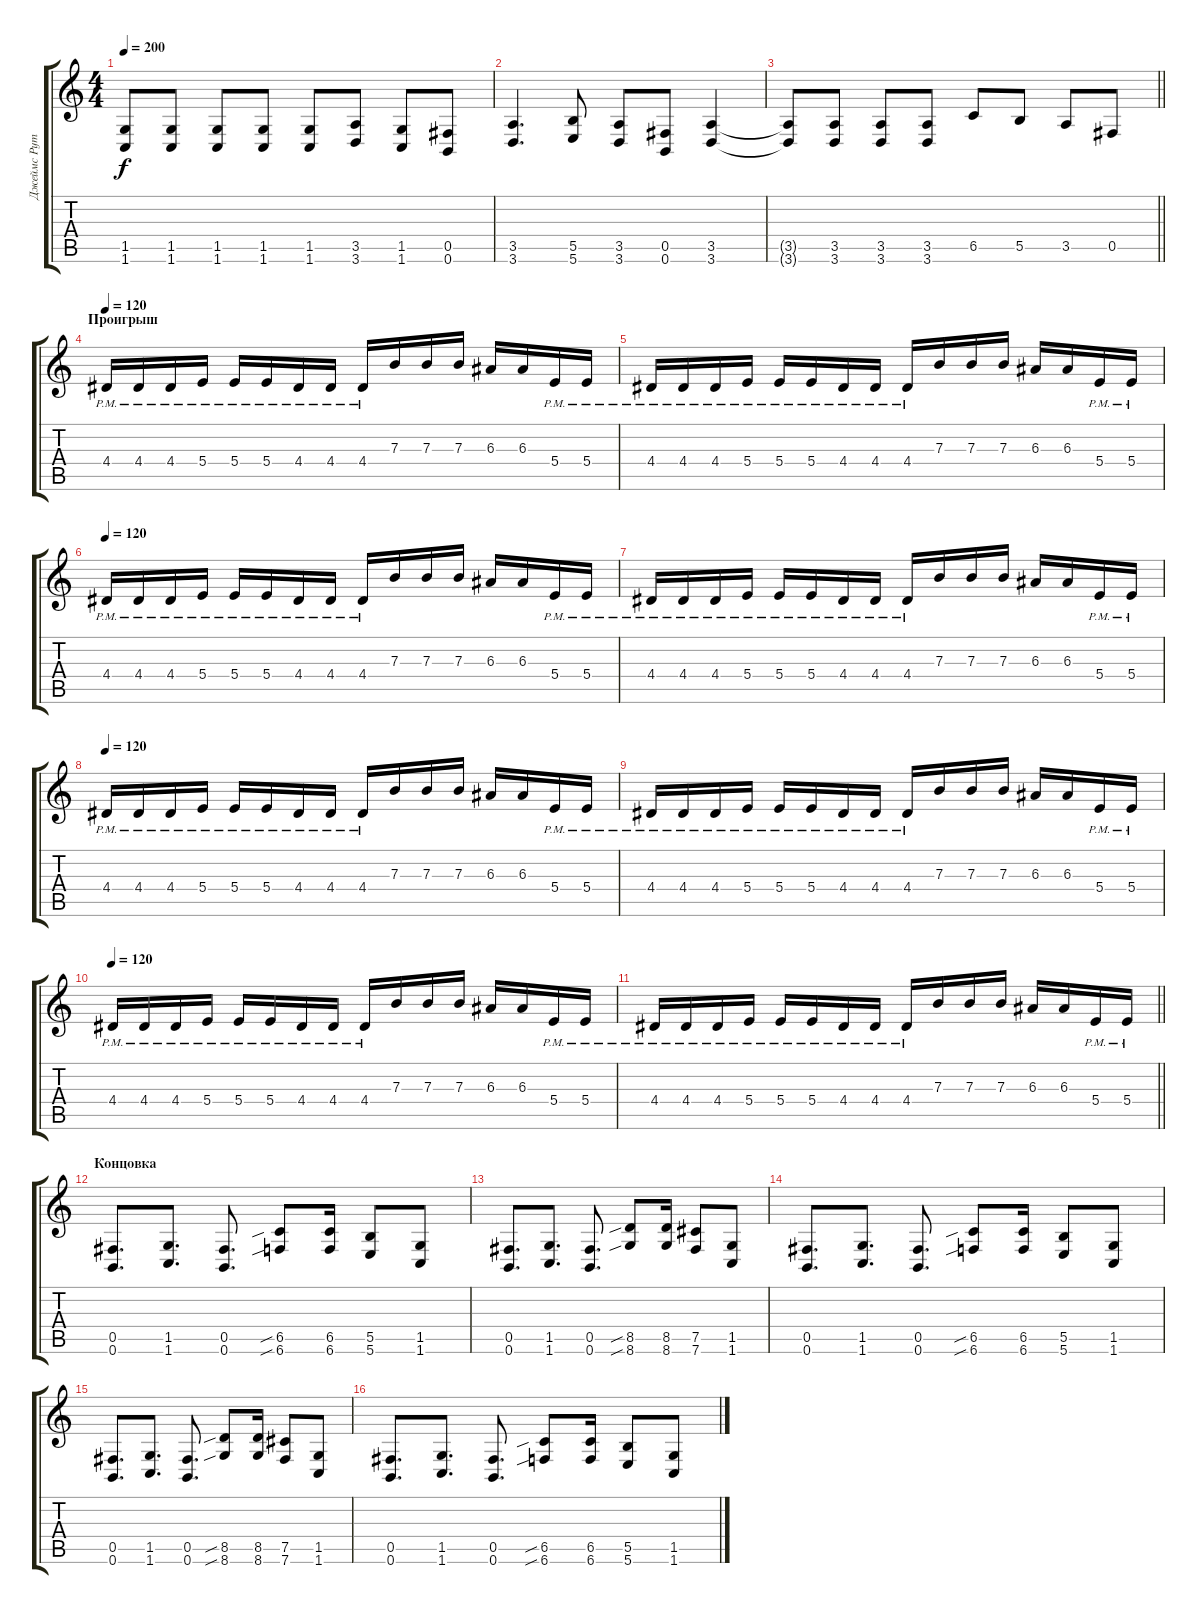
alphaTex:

\track ("Джеймс Рут" "Джеймс Рут") {instrument distortionguitar}
\staff {score tabs}
\tuning (Db4 Ab3 E3 B2 Gb2 B1) {hide}
\ts (4 4)
\tempo 200
\clef g2
\ks c
(1.5{t} 1.6{t}).8{dy f} (1.5 1.6).8 (1.5 1.6).8 (1.5 1.6).8 (1.5 1.6).8 (3.5 3.6).8 (1.5 1.6).8 (0.5 0.6).8 |
(3.5 3.6).4{d} (5.5 5.6).8 (3.5 3.6).8 (0.5 0.6).8 (3.5 3.6).4 |
\barLineRight lightlight
(3.5{t} 3.6{t}).8 (3.5 3.6).8 (3.5 3.6).8 (3.5 3.6).8 6.5.8 5.5.8 3.5.8 0.5.8 |
\section ("" "Проигрыш")
\tempo 120
4.4{pm}.16 4.4{pm}.16 4.4{pm}.16 5.4{pm}.16 5.4{pm}.16 5.4{pm}.16 4.4{pm}.16 4.4{pm}.16 4.4{pm}.16 7.3.16 7.3.16 7.3.16 6.3.16 6.3.16 5.4{pm}.16 5.4{pm}.16 |
4.4{pm}.16 4.4{pm}.16 4.4{pm}.16 5.4{pm}.16 5.4{pm}.16 5.4{pm}.16 4.4{pm}.16 4.4{pm}.16 4.4{pm}.16 7.3.16 7.3.16 7.3.16 6.3.16 6.3.16 5.4{pm}.16 5.4{pm}.16 |
\tempo 120
4.4{pm}.16 4.4{pm}.16 4.4{pm}.16 5.4{pm}.16 5.4{pm}.16 5.4{pm}.16 4.4{pm}.16 4.4{pm}.16 4.4{pm}.16 7.3.16 7.3.16 7.3.16 6.3.16 6.3.16 5.4{pm}.16 5.4{pm}.16 |
4.4{pm}.16 4.4{pm}.16 4.4{pm}.16 5.4{pm}.16 5.4{pm}.16 5.4{pm}.16 4.4{pm}.16 4.4{pm}.16 4.4{pm}.16 7.3.16 7.3.16 7.3.16 6.3.16 6.3.16 5.4{pm}.16 5.4{pm}.16 |
\tempo 120
4.4{pm}.16 4.4{pm}.16 4.4{pm}.16 5.4{pm}.16 5.4{pm}.16 5.4{pm}.16 4.4{pm}.16 4.4{pm}.16 4.4{pm}.16 7.3.16 7.3.16 7.3.16 6.3.16 6.3.16 5.4{pm}.16 5.4{pm}.16 |
4.4{pm}.16 4.4{pm}.16 4.4{pm}.16 5.4{pm}.16 5.4{pm}.16 5.4{pm}.16 4.4{pm}.16 4.4{pm}.16 4.4{pm}.16 7.3.16 7.3.16 7.3.16 6.3.16 6.3.16 5.4{pm}.16 5.4{pm}.16 |
\tempo 120
4.4{pm}.16 4.4{pm}.16 4.4{pm}.16 5.4{pm}.16 5.4{pm}.16 5.4{pm}.16 4.4{pm}.16 4.4{pm}.16 4.4{pm}.16 7.3.16 7.3.16 7.3.16 6.3.16 6.3.16 5.4{pm}.16 5.4{pm}.16 |
\barLineRight lightlight
4.4{pm}.16 4.4{pm}.16 4.4{pm}.16 5.4{pm}.16 5.4{pm}.16 5.4{pm}.16 4.4{pm}.16 4.4{pm}.16 4.4{pm}.16 7.3.16 7.3.16 7.3.16 6.3.16 6.3.16 5.4{pm}.16 5.4{pm}.16 |
\section ("" "Концовка")
(0.5 0.6).8{d} (1.5 1.6).8{d} (0.5 0.6).8{d} (6.5{sib} 6.6{sib}).8 (6.5 6.6).16 (5.5 5.6).8 (1.5 1.6).8 |
(0.5 0.6).8{d} (1.5 1.6).8{d} (0.5 0.6).8{d} (8.5{sib} 8.6{sib}).8 (8.5 8.6).16 (7.5 7.6).8 (1.5 1.6).8 |
(0.5 0.6).8{d} (1.5 1.6).8{d} (0.5 0.6).8{d} (6.5{sib} 6.6{sib}).8 (6.5 6.6).16 (5.5 5.6).8 (1.5 1.6).8 |
(0.5 0.6).8{d} (1.5 1.6).8{d} (0.5 0.6).8{d} (8.5{sib} 8.6{sib}).8 (8.5 8.6).16 (7.5 7.6).8 (1.5 1.6).8 |
(0.5 0.6).8{d} (1.5 1.6).8{d} (0.5 0.6).8{d} (6.5{sib} 6.6{sib}).8 (6.5 6.6).16 (5.5 5.6).8 (1.5 1.6).8
